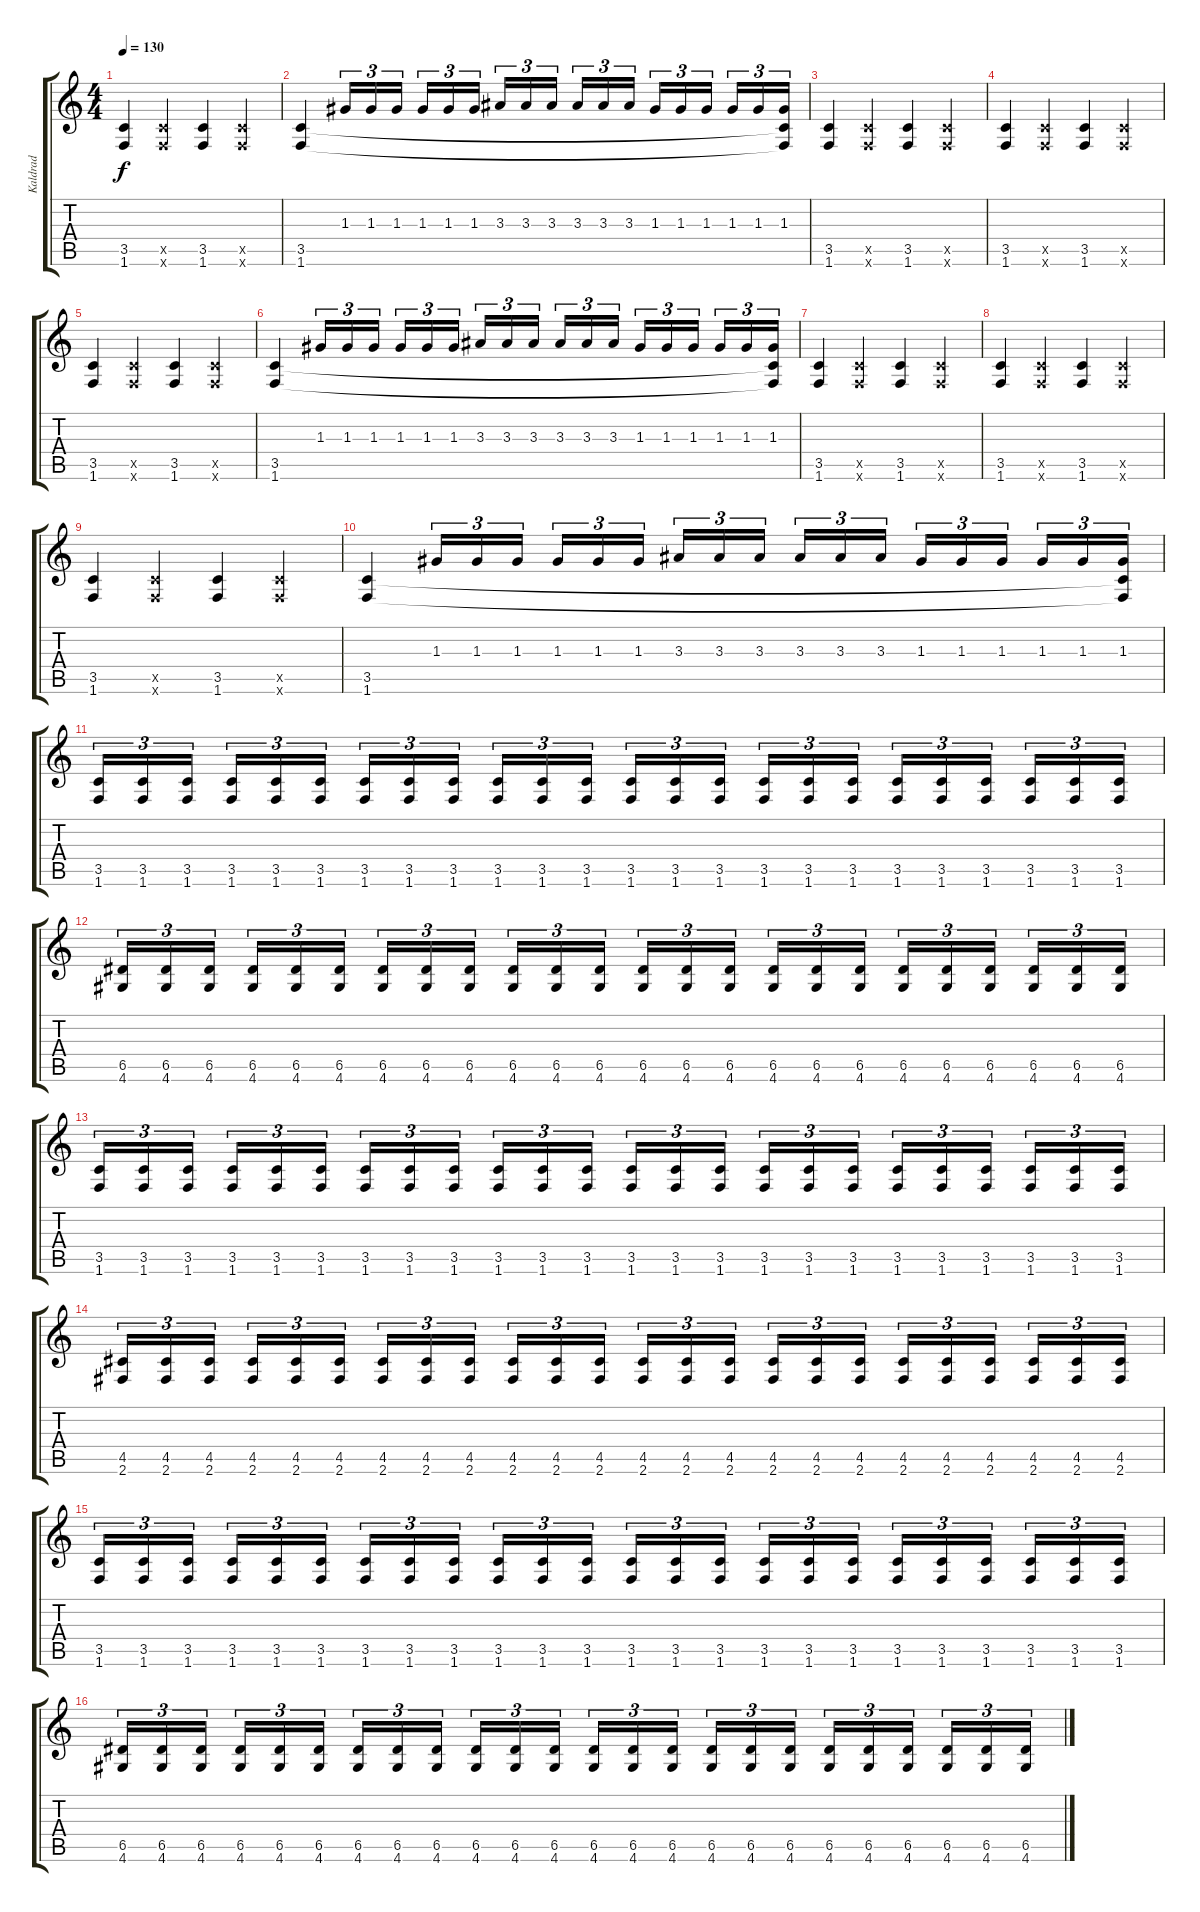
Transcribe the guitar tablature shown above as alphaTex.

\track ("Kaldrad" "Kaldrad") {instrument distortionguitar}
\staff {score tabs}
\tuning (E4 B3 G3 D3 A2 E2) {hide}
\ts (4 4)
\tempo 130
\clef g2
\ks c
(3.5 1.6).4{dy f} (3.5{x} 1.6{x}).4 (3.5 1.6).4 (3.5{x} 1.6{x}).4 |
(3.5 1.6).4 1.3.16{tu (3 2)} 1.3.16{tu (3 2)} 1.3.16{tu (3 2) beam splitsecondary} 1.3.16{tu (3 2)} 1.3.16{tu (3 2)} 1.3.16{tu (3 2)} 3.3.16{tu (3 2)} 3.3.16{tu (3 2)} 3.3.16{tu (3 2) beam splitsecondary} 3.3.16{tu (3 2)} 3.3.16{tu (3 2)} 3.3.16{tu (3 2)} 1.3.16{tu (3 2)} 1.3.16{tu (3 2)} 1.3.16{tu (3 2) beam splitsecondary} 1.3.16{tu (3 2)} 1.3.16{tu (3 2)} (1.3 3.5{t} 1.6{t}).16{tu (3 2)} |
(3.5 1.6).4 (3.5{x} 1.6{x}).4 (3.5 1.6).4 (3.5{x} 1.6{x}).4 |
(3.5 1.6).4 (3.5{x} 1.6{x}).4 (3.5 1.6).4 (3.5{x} 1.6{x}).4 |
(3.5 1.6).4 (3.5{x} 1.6{x}).4 (3.5 1.6).4 (3.5{x} 1.6{x}).4 |
(3.5 1.6).4 1.3.16{tu (3 2)} 1.3.16{tu (3 2)} 1.3.16{tu (3 2) beam splitsecondary} 1.3.16{tu (3 2)} 1.3.16{tu (3 2)} 1.3.16{tu (3 2)} 3.3.16{tu (3 2)} 3.3.16{tu (3 2)} 3.3.16{tu (3 2) beam splitsecondary} 3.3.16{tu (3 2)} 3.3.16{tu (3 2)} 3.3.16{tu (3 2)} 1.3.16{tu (3 2)} 1.3.16{tu (3 2)} 1.3.16{tu (3 2) beam splitsecondary} 1.3.16{tu (3 2)} 1.3.16{tu (3 2)} (1.3 3.5{t} 1.6{t}).16{tu (3 2)} |
(3.5 1.6).4 (3.5{x} 1.6{x}).4 (3.5 1.6).4 (3.5{x} 1.6{x}).4 |
(3.5 1.6).4 (3.5{x} 1.6{x}).4 (3.5 1.6).4 (3.5{x} 1.6{x}).4 |
(3.5 1.6).4 (3.5{x} 1.6{x}).4 (3.5 1.6).4 (3.5{x} 1.6{x}).4 |
(3.5 1.6).4 1.3.16{tu (3 2)} 1.3.16{tu (3 2)} 1.3.16{tu (3 2) beam splitsecondary} 1.3.16{tu (3 2)} 1.3.16{tu (3 2)} 1.3.16{tu (3 2)} 3.3.16{tu (3 2)} 3.3.16{tu (3 2)} 3.3.16{tu (3 2) beam splitsecondary} 3.3.16{tu (3 2)} 3.3.16{tu (3 2)} 3.3.16{tu (3 2)} 1.3.16{tu (3 2)} 1.3.16{tu (3 2)} 1.3.16{tu (3 2) beam splitsecondary} 1.3.16{tu (3 2)} 1.3.16{tu (3 2)} (1.3 3.5{t} 1.6{t}).16{tu (3 2)} |
(3.5 1.6).16{tu (3 2)} (3.5 1.6).16{tu (3 2)} (3.5 1.6).16{tu (3 2) beam splitsecondary} (3.5 1.6).16{tu (3 2)} (3.5 1.6).16{tu (3 2)} (3.5 1.6).16{tu (3 2)} (3.5 1.6).16{tu (3 2)} (3.5 1.6).16{tu (3 2)} (3.5 1.6).16{tu (3 2) beam splitsecondary} (3.5 1.6).16{tu (3 2)} (3.5 1.6).16{tu (3 2)} (3.5 1.6).16{tu (3 2)} (3.5 1.6).16{tu (3 2)} (3.5 1.6).16{tu (3 2)} (3.5 1.6).16{tu (3 2) beam splitsecondary} (3.5 1.6).16{tu (3 2)} (3.5 1.6).16{tu (3 2)} (3.5 1.6).16{tu (3 2)} (3.5 1.6).16{tu (3 2)} (3.5 1.6).16{tu (3 2)} (3.5 1.6).16{tu (3 2) beam splitsecondary} (3.5 1.6).16{tu (3 2)} (3.5 1.6).16{tu (3 2)} (3.5 1.6).16{tu (3 2)} |
(6.5 4.6).16{tu (3 2)} (6.5 4.6).16{tu (3 2)} (6.5 4.6).16{tu (3 2) beam splitsecondary} (6.5 4.6).16{tu (3 2)} (6.5 4.6).16{tu (3 2)} (6.5 4.6).16{tu (3 2)} (6.5 4.6).16{tu (3 2)} (6.5 4.6).16{tu (3 2)} (6.5 4.6).16{tu (3 2) beam splitsecondary} (6.5 4.6).16{tu (3 2)} (6.5 4.6).16{tu (3 2)} (6.5 4.6).16{tu (3 2)} (6.5 4.6).16{tu (3 2)} (6.5 4.6).16{tu (3 2)} (6.5 4.6).16{tu (3 2) beam splitsecondary} (6.5 4.6).16{tu (3 2)} (6.5 4.6).16{tu (3 2)} (6.5 4.6).16{tu (3 2)} (6.5 4.6).16{tu (3 2)} (6.5 4.6).16{tu (3 2)} (6.5 4.6).16{tu (3 2) beam splitsecondary} (6.5 4.6).16{tu (3 2)} (6.5 4.6).16{tu (3 2)} (6.5 4.6).16{tu (3 2)} |
(3.5 1.6).16{tu (3 2)} (3.5 1.6).16{tu (3 2)} (3.5 1.6).16{tu (3 2) beam splitsecondary} (3.5 1.6).16{tu (3 2)} (3.5 1.6).16{tu (3 2)} (3.5 1.6).16{tu (3 2)} (3.5 1.6).16{tu (3 2)} (3.5 1.6).16{tu (3 2)} (3.5 1.6).16{tu (3 2) beam splitsecondary} (3.5 1.6).16{tu (3 2)} (3.5 1.6).16{tu (3 2)} (3.5 1.6).16{tu (3 2)} (3.5 1.6).16{tu (3 2)} (3.5 1.6).16{tu (3 2)} (3.5 1.6).16{tu (3 2) beam splitsecondary} (3.5 1.6).16{tu (3 2)} (3.5 1.6).16{tu (3 2)} (3.5 1.6).16{tu (3 2)} (3.5 1.6).16{tu (3 2)} (3.5 1.6).16{tu (3 2)} (3.5 1.6).16{tu (3 2) beam splitsecondary} (3.5 1.6).16{tu (3 2)} (3.5 1.6).16{tu (3 2)} (3.5 1.6).16{tu (3 2)} |
(4.5 2.6).16{tu (3 2)} (4.5 2.6).16{tu (3 2)} (4.5 2.6).16{tu (3 2) beam splitsecondary} (4.5 2.6).16{tu (3 2)} (4.5 2.6).16{tu (3 2)} (4.5 2.6).16{tu (3 2)} (4.5 2.6).16{tu (3 2)} (4.5 2.6).16{tu (3 2)} (4.5 2.6).16{tu (3 2) beam splitsecondary} (4.5 2.6).16{tu (3 2)} (4.5 2.6).16{tu (3 2)} (4.5 2.6).16{tu (3 2)} (4.5 2.6).16{tu (3 2)} (4.5 2.6).16{tu (3 2)} (4.5 2.6).16{tu (3 2) beam splitsecondary} (4.5 2.6).16{tu (3 2)} (4.5 2.6).16{tu (3 2)} (4.5 2.6).16{tu (3 2)} (4.5 2.6).16{tu (3 2)} (4.5 2.6).16{tu (3 2)} (4.5 2.6).16{tu (3 2) beam splitsecondary} (4.5 2.6).16{tu (3 2)} (4.5 2.6).16{tu (3 2)} (4.5 2.6).16{tu (3 2)} |
(3.5 1.6).16{tu (3 2)} (3.5 1.6).16{tu (3 2)} (3.5 1.6).16{tu (3 2) beam splitsecondary} (3.5 1.6).16{tu (3 2)} (3.5 1.6).16{tu (3 2)} (3.5 1.6).16{tu (3 2)} (3.5 1.6).16{tu (3 2)} (3.5 1.6).16{tu (3 2)} (3.5 1.6).16{tu (3 2) beam splitsecondary} (3.5 1.6).16{tu (3 2)} (3.5 1.6).16{tu (3 2)} (3.5 1.6).16{tu (3 2)} (3.5 1.6).16{tu (3 2)} (3.5 1.6).16{tu (3 2)} (3.5 1.6).16{tu (3 2) beam splitsecondary} (3.5 1.6).16{tu (3 2)} (3.5 1.6).16{tu (3 2)} (3.5 1.6).16{tu (3 2)} (3.5 1.6).16{tu (3 2)} (3.5 1.6).16{tu (3 2)} (3.5 1.6).16{tu (3 2) beam splitsecondary} (3.5 1.6).16{tu (3 2)} (3.5 1.6).16{tu (3 2)} (3.5 1.6).16{tu (3 2)} |
(6.5 4.6).16{tu (3 2)} (6.5 4.6).16{tu (3 2)} (6.5 4.6).16{tu (3 2) beam splitsecondary} (6.5 4.6).16{tu (3 2)} (6.5 4.6).16{tu (3 2)} (6.5 4.6).16{tu (3 2)} (6.5 4.6).16{tu (3 2)} (6.5 4.6).16{tu (3 2)} (6.5 4.6).16{tu (3 2) beam splitsecondary} (6.5 4.6).16{tu (3 2)} (6.5 4.6).16{tu (3 2)} (6.5 4.6).16{tu (3 2)} (6.5 4.6).16{tu (3 2)} (6.5 4.6).16{tu (3 2)} (6.5 4.6).16{tu (3 2) beam splitsecondary} (6.5 4.6).16{tu (3 2)} (6.5 4.6).16{tu (3 2)} (6.5 4.6).16{tu (3 2)} (6.5 4.6).16{tu (3 2)} (6.5 4.6).16{tu (3 2)} (6.5 4.6).16{tu (3 2) beam splitsecondary} (6.5 4.6).16{tu (3 2)} (6.5 4.6).16{tu (3 2)} (6.5 4.6).16{tu (3 2)}
